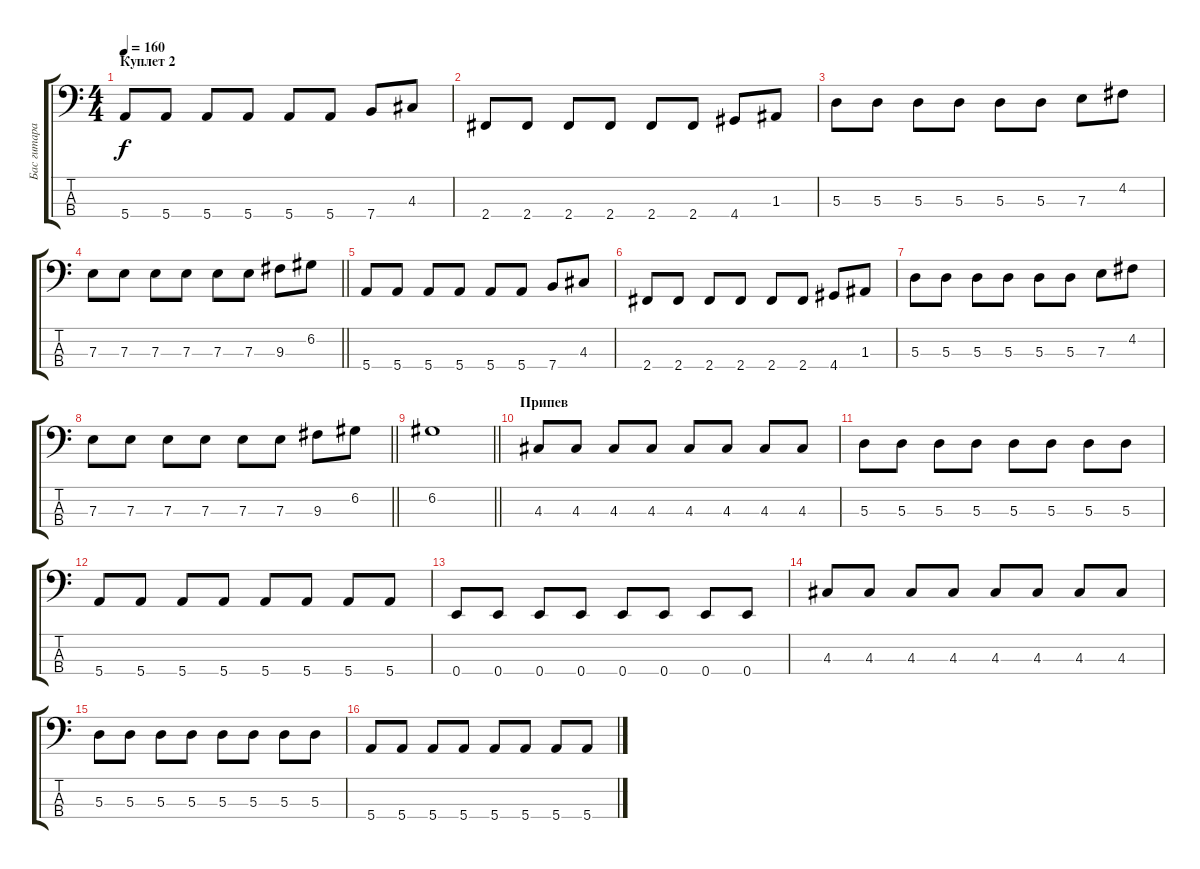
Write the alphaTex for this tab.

\track ("Бас гитара" "Бас гитара") {instrument electricbassfinger}
\staff {score tabs}
\tuning (G2 D2 A1 E1) {hide}
\ts (4 4)
\section ("" "Куплет 2")
\tempo 160
\clef f4
\ks c
5.4.8{dy f} 5.4.8 5.4.8 5.4.8 5.4.8 5.4.8 7.4.8 4.3.8 |
2.4.8 2.4.8 2.4.8 2.4.8 2.4.8 2.4.8 4.4.8 1.3.8 |
5.3.8 5.3.8 5.3.8 5.3.8 5.3.8 5.3.8 7.3.8 4.2.8 |
\barLineRight lightlight
7.3.8 7.3.8 7.3.8 7.3.8 7.3.8 7.3.8 9.3.8 6.2.8 |
5.4.8 5.4.8 5.4.8 5.4.8 5.4.8 5.4.8 7.4.8 4.3.8 |
2.4.8 2.4.8 2.4.8 2.4.8 2.4.8 2.4.8 4.4.8 1.3.8 |
5.3.8 5.3.8 5.3.8 5.3.8 5.3.8 5.3.8 7.3.8 4.2.8 |
\barLineRight lightlight
7.3.8 7.3.8 7.3.8 7.3.8 7.3.8 7.3.8 9.3.8 6.2.8 |
\barLineRight lightlight
6.2.1 |
\section ("" "Припев")
4.3.8 4.3.8 4.3.8 4.3.8 4.3.8 4.3.8 4.3.8 4.3.8 |
5.3.8 5.3.8 5.3.8 5.3.8 5.3.8 5.3.8 5.3.8 5.3.8 |
5.4.8 5.4.8 5.4.8 5.4.8 5.4.8 5.4.8 5.4.8 5.4.8 |
0.4.8 0.4.8 0.4.8 0.4.8 0.4.8 0.4.8 0.4.8 0.4.8 |
4.3.8 4.3.8 4.3.8 4.3.8 4.3.8 4.3.8 4.3.8 4.3.8 |
5.3.8 5.3.8 5.3.8 5.3.8 5.3.8 5.3.8 5.3.8 5.3.8 |
5.4.8 5.4.8 5.4.8 5.4.8 5.4.8 5.4.8 5.4.8 5.4.8
